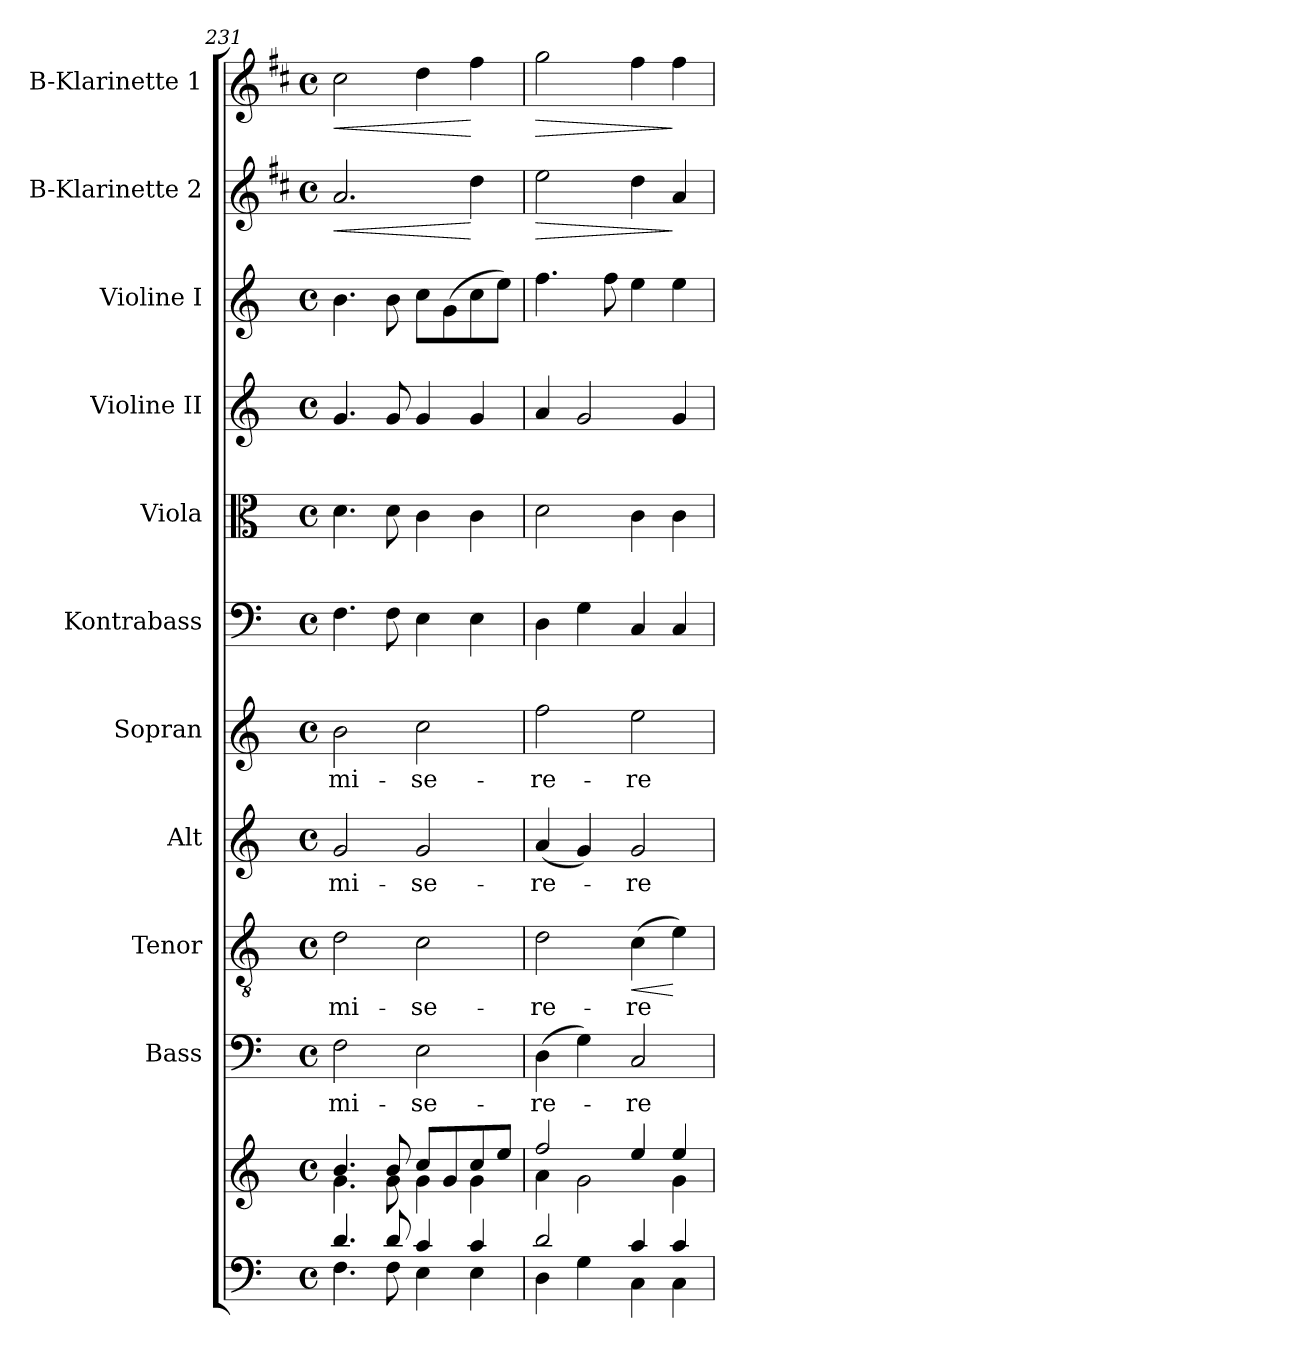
**kern	**kern	**kern	**text	**kern	**text	**dynam	**kern	**text	**kern	**text	**kern	**kern	**kern	**kern	**kern	**dynam	**kern	**dynam
*part11	*part11	*part10	*part10	*part9	*part9	*part9	*part8	*part8	*part7	*part7	*part6	*part5	*part4	*part3	*part2	*part2	*part1	*part1
*staff12	*staff11	*staff10	*staff10	*staff9	*staff9	*staff9	*staff8	*staff8	*staff7	*staff7	*staff6	*staff5	*staff4	*staff3	*staff2	*staff2	*staff1	*staff1
*	*	*I"Bass	*	*I"Tenor	*	*	*I"Alt	*	*I"Sopran	*	*I"Kontrabass	*I"Viola	*I"Violine II	*I"Violine I	*I"B-Klarinette 2	*	*I"B-Klarinette 1	*
*	*	*I'B.	*	*I'T.	*	*	*I'A.	*	*I'S.	*	*I'Kb.	*I'Vla.	*I'Vl. II	*I'Vl. I	*I'B Kl. 2	*	*I'B Kl. 1	*
*clefF4	*clefG2	*clefF4	*	*clefGv2	*	*	*clefG2	*	*clefG2	*	*clefF4	*clefC3	*clefG2	*clefG2	*clefG2	*	*clefG2	*
*	*	*	*	*	*	*	*	*	*	*	*ITrd7c12	*	*	*	*ITrd1c2	*	*ITrd1c2	*
*k[]	*k[]	*k[]	*	*k[]	*	*	*k[]	*	*k[]	*	*k[]	*k[]	*k[]	*k[]	*k[]	*	*k[]	*
*C:	*C:	*C:	*	*C:	*	*	*C:	*	*C:	*	*C:	*C:	*C:	*C:	*C:	*	*C:	*
*M4/4	*M4/4	*M4/4	*	*M4/4	*	*	*M4/4	*	*M4/4	*	*M4/4	*M4/4	*M4/4	*M4/4	*M4/4	*	*M4/4	*
*met(c)	*met(c)	*met(c)	*	*met(c)	*	*	*met(c)	*	*met(c)	*	*met(c)	*met(c)	*met(c)	*met(c)	*met(c)	*	*met(c)	*
=231	=231	=231	=231	=231	=231	=231	=231	=231	=231	=231	=231	=231	=231	=231	=231	=231	=231	=231
*^	*^	*	*	*	*	*	*	*	*	*	*	*	*	*	*	*	*	*
!	!	!	!	!	!LO:LY:b	!	!LO:LY:b	!	!	!LO:LY:b	!	!LO:LY:b	!	!	!	!	!	!LO:HP:b	!	!LO:HP:b
4.d/	4.F\	4.b/	4.g\	2F\	mi-	2d\	mi-	.	2g/	mi-	2b\	mi-	4.FF\	4.d\	4.g/	4.b\	2.g/	<	2b\	<
8d/	8F\	8b/	8g\	.	.	.	.	.	.	.	.	.	8FF\	8d\	8g/	8b\	.	.	.	.
!	!	!	!	!	!LO:LY:b	!	!LO:LY:b	!	!	!LO:LY:b	!	!LO:LY:b	!	!	!	!	!	!	!	!
4c/	4E\	8cc/L	4g\	2E\	-se-	2c\	-se-	.	2g/	-se-	2cc\	-se-	4EE\	4c\	4g/	8cc\L	.	.	4cc\	.
.	.	8g/	.	.	.	.	.	.	.	.	.	.	.	.	.	(>8g\	.	.	.	.
4c/	4E\	8cc/	4g\	.	.	.	.	.	.	.	.	.	4EE\	4c\	4g/	8cc\	4cc\	[	4ee\	[
.	.	8ee/J	.	.	.	.	.	.	.	.	.	.	.	.	.	8ee\J)	.	.	.	.
=232	=232	=232	=232	=232	=232	=232	=232	=232	=232	=232	=232	=232	=232	=232	=232	=232	=232	=232	=232	=232
!	!	!	!	!	!LO:LY:b	!	!LO:LY:b	!	!	!LO:LY:b	!	!LO:LY:b	!	!	!	!	!	!LO:HP:b	!	!LO:HP:b
2d/	4D\	2ff/	4a\	(>4D\	-re-	2d\	-re-	.	(<4a/	-re-	2ff\	-re-	4DD\	2d\	4a/	4.ff\	2dd\	>	2ff\	>
.	4G\	.	2g\	4G\)	.	.	.	.	4g/)	.	.	.	4GG\	.	2g/	.	.	.	.	.
.	.	.	.	.	.	.	.	.	.	.	.	.	.	.	.	8ff\	.	.	.	.
!	!	!	!	!	!LO:LY:b	!	!LO:LY:b	!LO:HP:b	!	!LO:LY:b	!	!LO:LY:b	!	!	!	!	!	!	!	!
4c/	4C\	4ee/	.	2C/	-re	(>4c\	-re	<	2g/	-re	2ee\	-re	4CC/	4c\	.	4ee\	4cc\	.	4ee\	.
4c/	4C\	4ee/	4g\	.	.	4e\)	.	[	.	.	.	.	4CC/	4c\	4g/	4ee\	4g/	]	4ee\	]
*v	*v	*	*	*	*	*	*	*	*	*	*	*	*	*	*	*	*	*	*	*
*	*v	*v	*	*	*	*	*	*	*	*	*	*	*	*	*	*	*	*	*
=	=	=	=	=	=	=	=	=	=	=	=	=	=	=	=	=	=	=
*-	*-	*-	*-	*-	*-	*-	*-	*-	*-	*-	*-	*-	*-	*-	*-	*-	*-	*-
